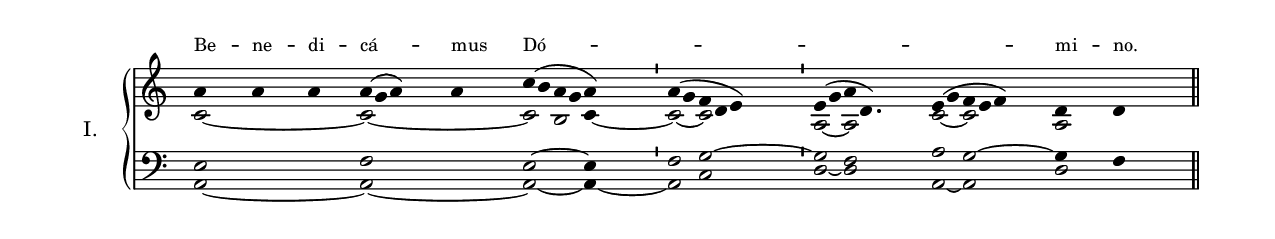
\version "2.18"
\include "gregorian.ly"
\include "noh2.ily"

%Page reference: page ii.28
%(volume.page)

global = {
 \key d \dorian
 \cadenzaOn 
 \override Glissando #'thickness = #2.0
}

chantText = \lyricmode {
Be -- ne -- di -- cá -- mus Dó -- _ _ _ mi -- no. }

chantMusic = {
\tieDown   a'4 a'4 a'4 a'4 ( g'4 a'4) a'4 c''4 ( b'4 a'4 g'4 a'4) \divisioMinima
 a'4 ( g'4 f'4 d'4 e'4) \divisioMinima
 e'4 ( g'4 a'4 d'4.) e'4 ( g'4 f'4 e'4 f'4) d'4 d'4 \finalis

}

altoMusic = {
c'2*3/2 ~ c'2*4/2 ~ c'2 b2 c'4 ~ \divisioMinima
c'2 ~ c'2*3/2 \divisioMinima
a2 ~ a2*5/4 c'2 ~ c'2*3/2 a2 \finalis
}

tenorMusic = {
e2*3/2 f2*4/2 e2*4/2 ~ e4 \divisioMinima
f2 g2*3/2 ~ \divisioMinima
g2 f2*5/4 a2 g2*3/2 ~ g4 f4 \finalis
}

bassMusic = {
a,2*3/2 ~ a,2*4/2 ~ a,2*4/2 ~ a,4 ~ \divisioMinima
a,2 c2*3/2 \divisioMinima
d2 ~ d2*5/4 a,2 ~ a,2*3/2 d2 \finalis
}

voiceLines = {
\voiceLineStyle


}

\score{
  <<
    \new Lyrics
    \new GrandStaff <<
      \set GrandStaff.autoBeaming = ##f
      \set GrandStaff.instrumentName = \markup \center-column {
        "I."
      }
      \new Staff = up <<
        \new Voice = "chant" {
          \voiceOne \global \chantMusic
        }
        \new Voice {
          \voiceTwo \global \altoMusic
        }
      >>

      \new Staff = down <<
        \clef bass
        \new Voice {
          \voiceOne \global \tenorMusic
        }
        \new Voice {
          \voiceTwo \global \bassMusic
        }
	\new Voice {
        \voiceThree \global \voiceLines
        }
      >>
    >>
    \context Lyrics {
      \lyricsto chant {
      \chantText
    }
    }
  >>
  \layout{
  }
  
}
